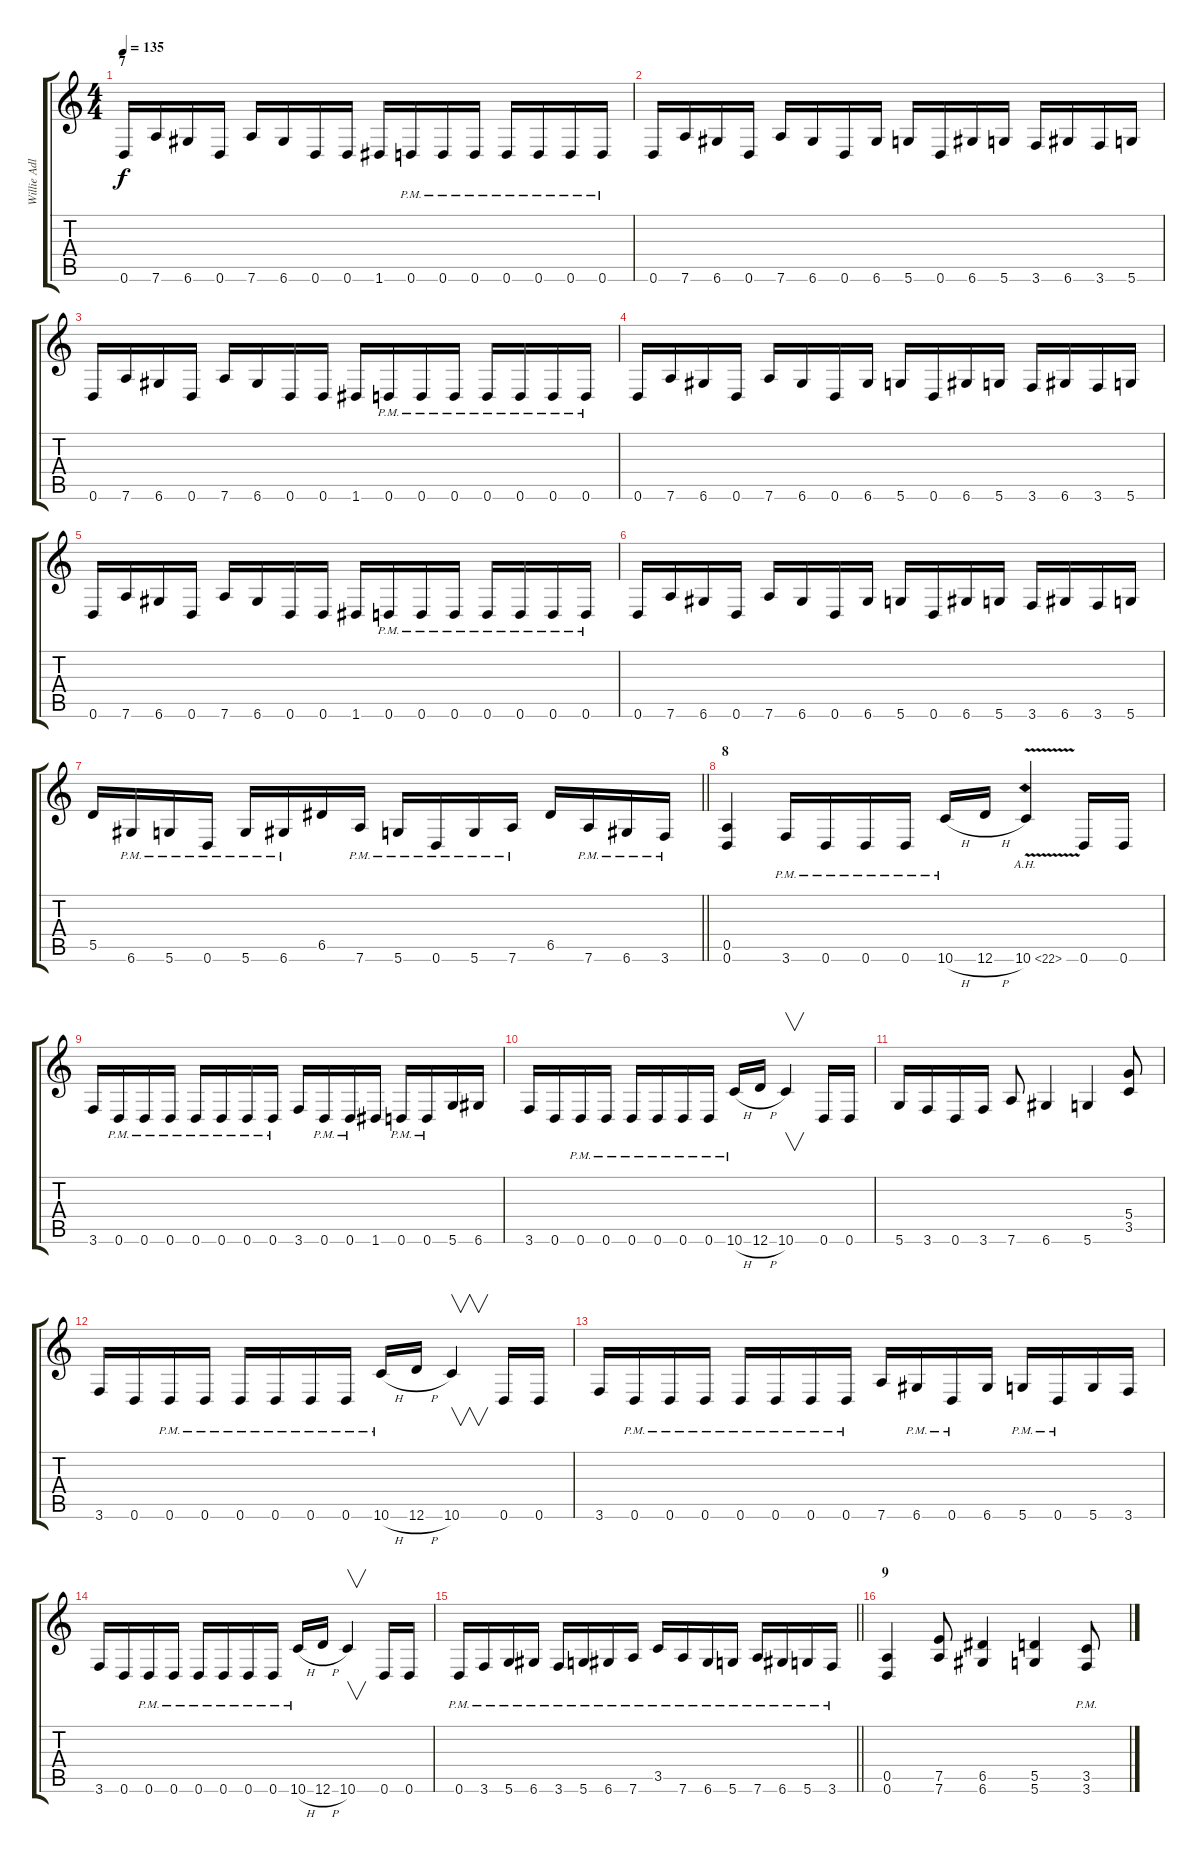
\track ("Willie Adler" "Willie Adl") {instrument distortionguitar}
\staff {score tabs}
\tuning (E4 B3 G3 D3 A2 D2) {hide}
\ts (4 4)
\section ("" "7")
\tempo 135
\clef g2
\ks c
0.6.16{dy f} 7.6.16 6.6.16 0.6.16 7.6.16 6.6.16 0.6.16 0.6.16 1.6.16 0.6{pm}.16 0.6{pm}.16 0.6{pm}.16 0.6{pm}.16 0.6{pm}.16 0.6{pm}.16 0.6{pm}.16 |
0.6.16 7.6.16 6.6.16 0.6.16 7.6.16 6.6.16 0.6.16 6.6.16 5.6.16 0.6.16 6.6.16 5.6.16 3.6.16 6.6.16 3.6.16 5.6.16 |
0.6.16 7.6.16 6.6.16 0.6.16 7.6.16 6.6.16 0.6.16 0.6.16 1.6.16 0.6{pm}.16 0.6{pm}.16 0.6{pm}.16 0.6{pm}.16 0.6{pm}.16 0.6{pm}.16 0.6{pm}.16 |
0.6.16 7.6.16 6.6.16 0.6.16 7.6.16 6.6.16 0.6.16 6.6.16 5.6.16 0.6.16 6.6.16 5.6.16 3.6.16 6.6.16 3.6.16 5.6.16 |
0.6.16 7.6.16 6.6.16 0.6.16 7.6.16 6.6.16 0.6.16 0.6.16 1.6.16 0.6{pm}.16 0.6{pm}.16 0.6{pm}.16 0.6{pm}.16 0.6{pm}.16 0.6{pm}.16 0.6{pm}.16 |
0.6.16 7.6.16 6.6.16 0.6.16 7.6.16 6.6.16 0.6.16 6.6.16 5.6.16 0.6.16 6.6.16 5.6.16 3.6.16 6.6.16 3.6.16 5.6.16 |
\barLineRight lightlight
5.5.16 6.6{pm}.16 5.6{pm}.16 0.6{pm}.16 5.6{pm}.16 6.6{pm}.16 6.5.16 7.6{pm}.16 5.6{pm}.16 0.6{pm}.16 5.6{pm}.16 7.6{pm}.16 6.5.16 7.6{pm}.16 6.6{pm}.16 3.6{pm}.16 |
\section ("" "8")
(0.5 0.6).4 3.6{pm}.16 0.6{pm}.16 0.6{pm}.16 0.6{pm}.16 10.6{h pm}.16 12.6{h}.16 10.6{ah 12 v}.4 0.6.16 0.6.16 |
3.6.16 0.6{pm}.16 0.6{pm}.16 0.6{pm}.16 0.6{pm}.16 0.6{pm}.16 0.6{pm}.16 0.6{pm}.16 3.6.16 0.6{pm}.16 0.6{pm}.16 1.6.16 0.6{pm}.16 0.6{pm}.16 5.6.16 6.6.16 |
3.6.16 0.6.16 0.6{pm}.16 0.6{pm}.16 0.6{pm}.16 0.6{pm}.16 0.6{pm}.16 0.6{pm}.16 10.6{h pm}.16 12.6{h}.16 10.6.4{v} 0.6.16 0.6.16 |
5.6.16 3.6.16 0.6.16 3.6.16 7.6.8 6.6.4 5.6.4 (5.4 3.5).8 |
3.6.16 0.6.16 0.6{pm}.16 0.6{pm}.16 0.6{pm}.16 0.6{pm}.16 0.6{pm}.16 0.6{pm}.16 10.6{h pm}.16 12.6{h}.16 10.6.4{v} 0.6.16 0.6.16 |
3.6.16 0.6{pm}.16 0.6{pm}.16 0.6{pm}.16 0.6{pm}.16 0.6{pm}.16 0.6{pm}.16 0.6{pm}.16 7.6.16 6.6{pm}.16 0.6{pm}.16 6.6.16 5.6{pm}.16 0.6{pm}.16 5.6.16 3.6.16 |
3.6.16 0.6.16 0.6{pm}.16 0.6{pm}.16 0.6{pm}.16 0.6{pm}.16 0.6{pm}.16 0.6{pm}.16 10.6{h pm}.16 12.6{h}.16 10.6.4{v} 0.6.16 0.6.16 |
\barLineRight lightlight
0.6{pm}.16 3.6{pm}.16 5.6{pm}.16 6.6{pm}.16 3.6{pm}.16 5.6{pm}.16 6.6{pm}.16 7.6{pm}.16 3.5{pm}.16 7.6{pm}.16 6.6{pm}.16 5.6{pm}.16 7.6{pm}.16 6.6{pm}.16 5.6{pm}.16 3.6{pm}.16 |
\section ("" "9")
(0.5 0.6).4 (7.5 7.6).8 (6.5 6.6).4 (5.5 5.6).4 (3.5{pm} 3.6{pm}).8
